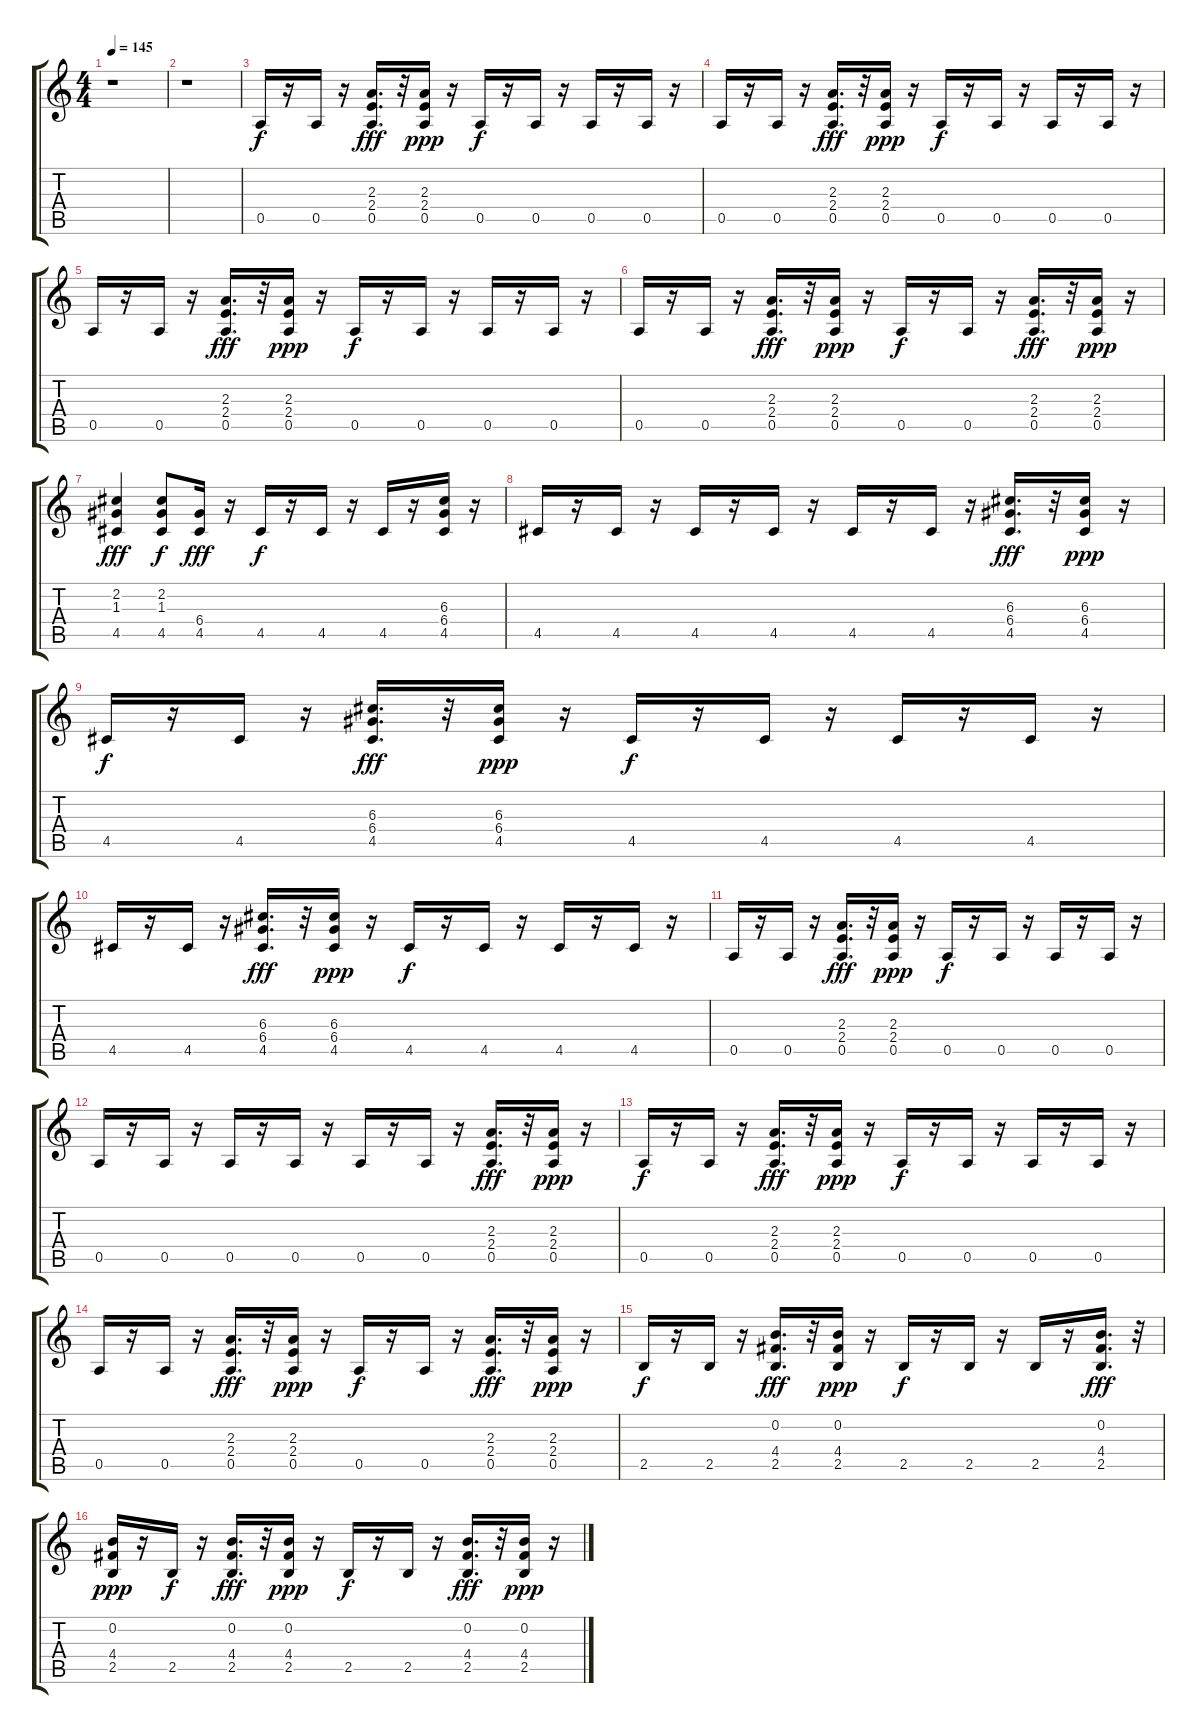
\track "" {instrument distortionguitar}
\staff {score tabs}
\tuning (E4 B3 G3 D3 A2 E2) {hide}
\ts (4 4)
\tempo 145
\clef g2
\ks c
r.1{dy f} |
r.1 |
0.5.16 r.16 0.5.16 r.16 (2.3 2.4 0.5).16{d dy fff} r.32 (2.3 2.4 0.5).16{dy ppp} r.16 0.5.16{dy f} r.16 0.5.16 r.16 0.5.16 r.16 0.5.16 r.16 |
0.5.16 r.16 0.5.16 r.16 (2.3 2.4 0.5).16{d dy fff} r.32 (2.3 2.4 0.5).16{dy ppp} r.16 0.5.16{dy f} r.16 0.5.16 r.16 0.5.16 r.16 0.5.16 r.16 |
0.5.16 r.16 0.5.16 r.16 (2.3 2.4 0.5).16{d dy fff} r.32 (2.3 2.4 0.5).16{dy ppp} r.16 0.5.16{dy f} r.16 0.5.16 r.16 0.5.16 r.16 0.5.16 r.16 |
0.5.16 r.16 0.5.16 r.16 (2.3 2.4 0.5).16{d dy fff} r.32 (2.3 2.4 0.5).16{dy ppp} r.16 0.5.16{dy f} r.16 0.5.16 r.16 (2.3 2.4 0.5).16{d dy fff} r.32 (2.3 2.4 0.5).16{dy ppp} r.16 |
(2.2 1.3 4.5).4{dy fff} (2.2 1.3 4.5).8{dy f} (6.4 4.5).16{dy fff} r.16 4.5.16{dy f} r.16 4.5.16 r.16 4.5.16 r.16 (6.3 6.4 4.5).16 r.16 |
4.5.16 r.16 4.5.16 r.16 4.5.16 r.16 4.5.16 r.16 4.5.16 r.16 4.5.16 r.16 (6.3 6.4 4.5).16{d dy fff} r.32 (6.3 6.4 4.5).16{dy ppp} r.16 |
4.5.16{dy f} r.16 4.5.16 r.16 (6.3 6.4 4.5).16{d dy fff} r.32 (6.3 6.4 4.5).16{dy ppp} r.16 4.5.16{dy f} r.16 4.5.16 r.16 4.5.16 r.16 4.5.16 r.16 |
4.5.16 r.16 4.5.16 r.16 (6.3 6.4 4.5).16{d dy fff} r.32 (6.3 6.4 4.5).16{dy ppp} r.16 4.5.16{dy f} r.16 4.5.16 r.16 4.5.16 r.16 4.5.16 r.16 |
0.5.16 r.16 0.5.16 r.16 (2.3 2.4 0.5).16{d dy fff} r.32 (2.3 2.4 0.5).16{dy ppp} r.16 0.5.16{dy f} r.16 0.5.16 r.16 0.5.16 r.16 0.5.16 r.16 |
0.5.16 r.16 0.5.16 r.16 0.5.16 r.16 0.5.16 r.16 0.5.16 r.16 0.5.16 r.16 (2.3 2.4 0.5).16{d dy fff} r.32 (2.3 2.4 0.5).16{dy ppp} r.16 |
0.5.16{dy f} r.16 0.5.16 r.16 (2.3 2.4 0.5).16{d dy fff} r.32 (2.3 2.4 0.5).16{dy ppp} r.16 0.5.16{dy f} r.16 0.5.16 r.16 0.5.16 r.16 0.5.16 r.16 |
0.5.16 r.16 0.5.16 r.16 (2.3 2.4 0.5).16{d dy fff} r.32 (2.3 2.4 0.5).16{dy ppp} r.16 0.5.16{dy f} r.16 0.5.16 r.16 (2.3 2.4 0.5).16{d dy fff} r.32 (2.3 2.4 0.5).16{dy ppp} r.16 |
2.5.16{dy f} r.16 2.5.16 r.16 (0.2 4.4 2.5).16{d dy fff} r.32 (0.2 4.4 2.5).16{dy ppp} r.16 2.5.16{dy f} r.16 2.5.16 r.16 2.5.16 r.16 (0.2 4.4 2.5).16{d dy fff} r.32 |
(0.2 4.4 2.5).16{dy ppp} r.16 2.5.16{dy f} r.16 (0.2 4.4 2.5).16{d dy fff} r.32 (0.2 4.4 2.5).16{dy ppp} r.16 2.5.16{dy f} r.16 2.5.16 r.16 (0.2 4.4 2.5).16{d dy fff} r.32 (0.2 4.4 2.5).16{dy ppp} r.16
